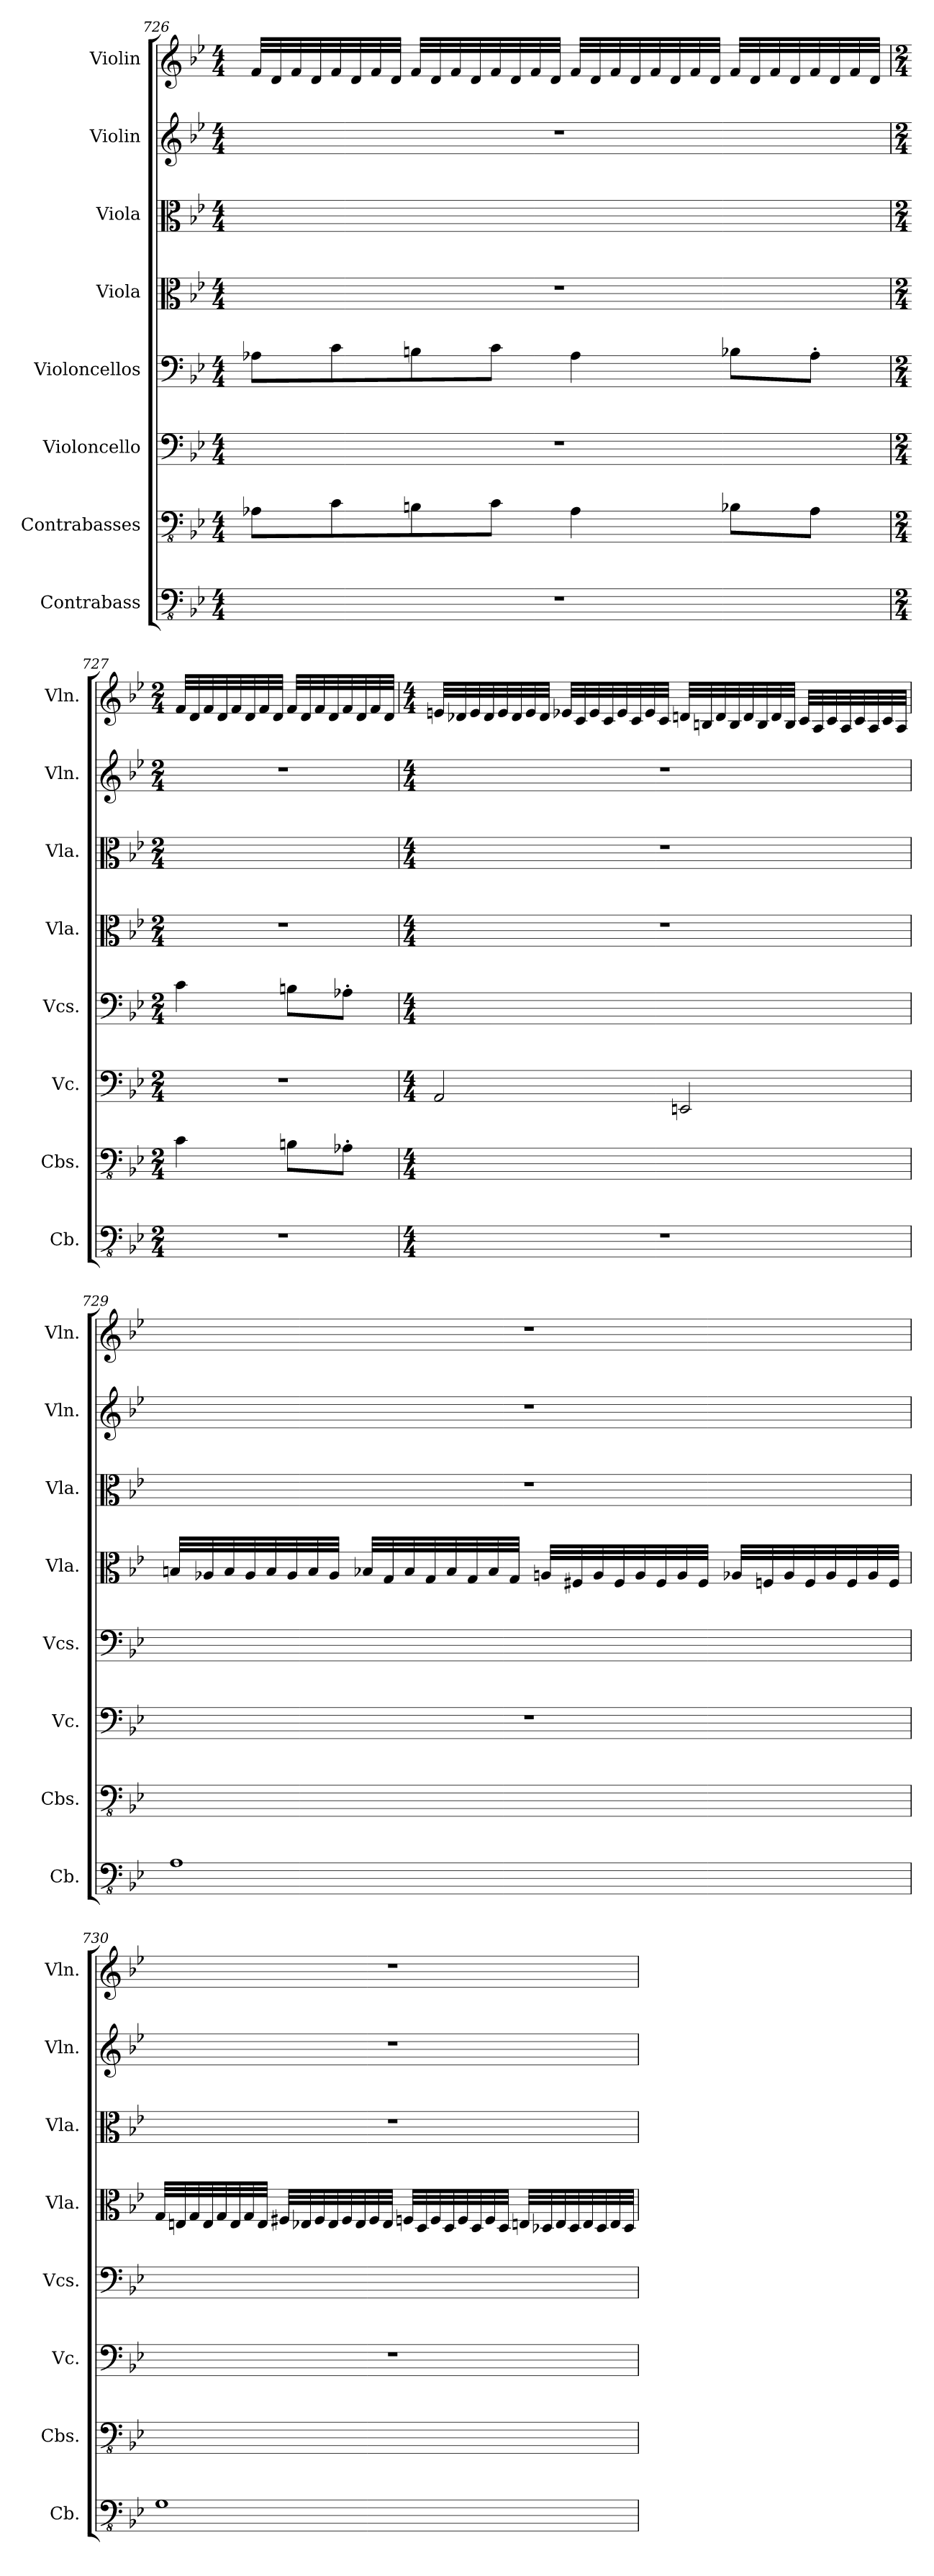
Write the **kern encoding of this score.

**kern	**kern	**kern	**kern	**kern	**kern	**kern	**kern
*part8	*part7	*part6	*part5	*part4	*part3	*part2	*part1
*staff8	*staff7	*staff6	*staff5	*staff4	*staff3	*staff2	*staff1
*I"Contrabass	*I"Contrabasses	*I"Violoncello	*I"Violoncellos	*I"Viola	*I"Viola	*I"Violin	*I"Violin
*I'Cb.	*I'Cbs.	*I'Vc.	*I'Vcs.	*I'Vla.	*I'Vla.	*I'Vln.	*I'Vln.
!!LO:PB:g=z
*clefFv4	*clefFv4	*clefF4	*clefF4	*clefC3	*clefC3	*clefG2	*clefG2
*ITrd7c12	*	*	*	*	*	*	*
*k[b-e-]	*k[b-e-]	*k[b-e-]	*k[b-e-]	*k[b-e-]	*k[b-e-]	*k[b-e-]	*k[b-e-]
*M4/4	*M4/4	*M4/4	*M4/4	*M4/4	*M4/4	*M4/4	*M4/4
=726	=726	=726	=726	=726	=726	=726	=726
1r	8AA-X\L	1r	8A-X\L	1r	1ryy	1r	32f/LLL
.	.	.	.	.	.	.	32d/
.	.	.	.	.	.	.	32f/
.	.	.	.	.	.	.	32d/
.	8C\	.	8c\	.	.	.	32f/
.	.	.	.	.	.	.	32d/
.	.	.	.	.	.	.	32f/
.	.	.	.	.	.	.	32d/JJJ
.	8BBn\	.	8Bn\	.	.	.	32f/LLL
.	.	.	.	.	.	.	32d/
.	.	.	.	.	.	.	32f/
.	.	.	.	.	.	.	32d/
.	8C\J	.	8c\J	.	.	.	32f/
.	.	.	.	.	.	.	32d/
.	.	.	.	.	.	.	32f/
.	.	.	.	.	.	.	32d/JJJ
.	4AA-\	.	4A-\	.	.	.	32f/LLL
.	.	.	.	.	.	.	32d/
.	.	.	.	.	.	.	32f/
.	.	.	.	.	.	.	32d/
.	.	.	.	.	.	.	32f/
.	.	.	.	.	.	.	32d/
.	.	.	.	.	.	.	32f/
.	.	.	.	.	.	.	32d/JJJ
.	8BB-X\L	.	8B-X\L	.	.	.	32f/LLL
.	.	.	.	.	.	.	32d/
.	.	.	.	.	.	.	32f/
.	.	.	.	.	.	.	32d/
.	8AA-\J	.	8A-'\J	.	.	.	32f/
.	.	.	.	.	.	.	32d/
.	.	.	.	.	.	.	32f/
.	.	.	.	.	.	.	32d/JJJ
!!LO:PB:g=z
=727	=727	=727	=727	=727	=727	=727	=727
*M2/4	*M2/4	*M2/4	*M2/4	*M2/4	*M2/4	*M2/4	*M2/4
2r	4C\	2r	4c\	2r	2ryy	2r	32f/LLL
.	.	.	.	.	.	.	32d/
.	.	.	.	.	.	.	32f/
.	.	.	.	.	.	.	32d/
.	.	.	.	.	.	.	32f/
.	.	.	.	.	.	.	32d/
.	.	.	.	.	.	.	32f/
.	.	.	.	.	.	.	32d/JJJ
.	8BBn\L	.	8Bn\L	.	.	.	32f/LLL
.	.	.	.	.	.	.	32d/
.	.	.	.	.	.	.	32f/
.	.	.	.	.	.	.	32d/
.	8AA-X'\J	.	8A-X'\J	.	.	.	32f/
.	.	.	.	.	.	.	32d/
.	.	.	.	.	.	.	32f/
.	.	.	.	.	.	.	32d/JJJ
!!LO:PB:g=z
=728	=728	=728	=728	=728	=728	=728	=728
*M4/4	*M4/4	*M4/4	*M4/4	*M4/4	*M4/4	*M4/4	*M4/4
1r	1ryy	2AA/	1ryy	1r	1r	1r	32en/LLL
.	.	.	.	.	.	.	32d-X/
.	.	.	.	.	.	.	32e/
.	.	.	.	.	.	.	32d-/
.	.	.	.	.	.	.	32e/
.	.	.	.	.	.	.	32d-/
.	.	.	.	.	.	.	32e/
.	.	.	.	.	.	.	32d-/JJJ
.	.	.	.	.	.	.	32e-X/LLL
.	.	.	.	.	.	.	32c/
.	.	.	.	.	.	.	32e-/
.	.	.	.	.	.	.	32c/
.	.	.	.	.	.	.	32e-/
.	.	.	.	.	.	.	32c/
.	.	.	.	.	.	.	32e-/
.	.	.	.	.	.	.	32c/JJJ
.	.	2EEn/	.	.	.	.	32dn/LLL
.	.	.	.	.	.	.	32Bn/
.	.	.	.	.	.	.	32d/
.	.	.	.	.	.	.	32B/
.	.	.	.	.	.	.	32d/
.	.	.	.	.	.	.	32B/
.	.	.	.	.	.	.	32d/
.	.	.	.	.	.	.	32B/JJJ
.	.	.	.	.	.	.	32c/LLL
.	.	.	.	.	.	.	32A/
.	.	.	.	.	.	.	32c/
.	.	.	.	.	.	.	32A/
.	.	.	.	.	.	.	32c/
.	.	.	.	.	.	.	32A/
.	.	.	.	.	.	.	32c/
.	.	.	.	.	.	.	32A/JJJ
!!LO:PB:g=z
=729	=729	=729	=729	=729	=729	=729	=729
1AAA	1ryy	1r	1ryy	32Bn/LLL	1r	1r	1r
.	.	.	.	32A-X/	.	.	.
.	.	.	.	32B/	.	.	.
.	.	.	.	32A-/	.	.	.
.	.	.	.	32B/	.	.	.
.	.	.	.	32A-/	.	.	.
.	.	.	.	32B/	.	.	.
.	.	.	.	32A-/JJJ	.	.	.
.	.	.	.	32B-X/LLL	.	.	.
.	.	.	.	32G/	.	.	.
.	.	.	.	32B-/	.	.	.
.	.	.	.	32G/	.	.	.
.	.	.	.	32B-/	.	.	.
.	.	.	.	32G/	.	.	.
.	.	.	.	32B-/	.	.	.
.	.	.	.	32G/JJJ	.	.	.
.	.	.	.	32An/LLL	.	.	.
.	.	.	.	32F#X/	.	.	.
.	.	.	.	32A/	.	.	.
.	.	.	.	32F#/	.	.	.
.	.	.	.	32A/	.	.	.
.	.	.	.	32F#/	.	.	.
.	.	.	.	32A/	.	.	.
.	.	.	.	32F#/JJJ	.	.	.
.	.	.	.	32A-X/LLL	.	.	.
.	.	.	.	32Fn/	.	.	.
.	.	.	.	32A-/	.	.	.
.	.	.	.	32F/	.	.	.
.	.	.	.	32A-/	.	.	.
.	.	.	.	32F/	.	.	.
.	.	.	.	32A-/	.	.	.
.	.	.	.	32F/JJJ	.	.	.
!!LO:PB:g=z
=730	=730	=730	=730	=730	=730	=730	=730
1GGG	1ryy	1r	1ryy	32G/LLL	1r	1r	1r
.	.	.	.	32En/	.	.	.
.	.	.	.	32G/	.	.	.
.	.	.	.	32E/	.	.	.
.	.	.	.	32G/	.	.	.
.	.	.	.	32E/	.	.	.
.	.	.	.	32G/	.	.	.
.	.	.	.	32E/JJJ	.	.	.
.	.	.	.	32F#X/LLL	.	.	.
.	.	.	.	32E-X/	.	.	.
.	.	.	.	32F#/	.	.	.
.	.	.	.	32E-/	.	.	.
.	.	.	.	32F#/	.	.	.
.	.	.	.	32E-/	.	.	.
.	.	.	.	32F#/	.	.	.
.	.	.	.	32E-/JJJ	.	.	.
.	.	.	.	32Fn/LLL	.	.	.
.	.	.	.	32D/	.	.	.
.	.	.	.	32F/	.	.	.
.	.	.	.	32D/	.	.	.
.	.	.	.	32F/	.	.	.
.	.	.	.	32D/	.	.	.
.	.	.	.	32F/	.	.	.
.	.	.	.	32D/JJJ	.	.	.
.	.	.	.	32En/LLL	.	.	.
.	.	.	.	32D-X/	.	.	.
.	.	.	.	32E/	.	.	.
.	.	.	.	32D-/	.	.	.
.	.	.	.	32E/	.	.	.
.	.	.	.	32D-/	.	.	.
.	.	.	.	32E/	.	.	.
.	.	.	.	32D-/JJJ	.	.	.
=	=	=	=	=	=	=	=
*-	*-	*-	*-	*-	*-	*-	*-
